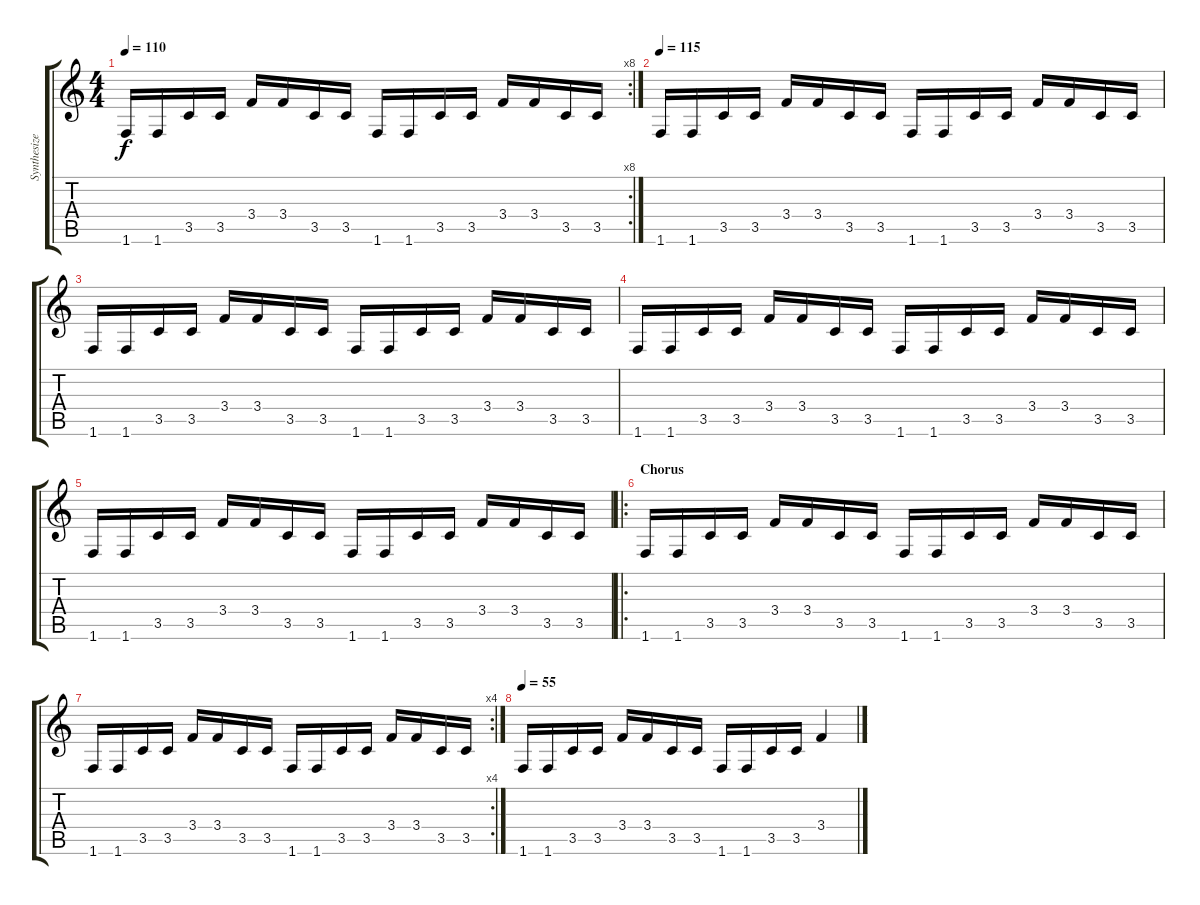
\track ("Synthesizer arr. for Guitar" "Synthesize") {instrument electricguitarmuted}
\staff {score tabs}
\tuning (E4 B3 G3 D3 A2 E2) {hide}
\rc 8
\ts (4 4)
\tempo 110
\clef g2
\ks c
1.6.16{dy f} 1.6.16 3.5.16 3.5.16 3.4.16 3.4.16 3.5.16 3.5.16 1.6.16 1.6.16 3.5.16 3.5.16 3.4.16 3.4.16 3.5.16 3.5.16 |
\tempo 115
1.6.16 1.6.16 3.5.16 3.5.16 3.4.16 3.4.16 3.5.16 3.5.16 1.6.16 1.6.16 3.5.16 3.5.16 3.4.16 3.4.16 3.5.16 3.5.16 |
1.6.16 1.6.16 3.5.16 3.5.16 3.4.16 3.4.16 3.5.16 3.5.16 1.6.16 1.6.16 3.5.16 3.5.16 3.4.16 3.4.16 3.5.16 3.5.16 |
1.6.16 1.6.16 3.5.16 3.5.16 3.4.16 3.4.16 3.5.16 3.5.16 1.6.16 1.6.16 3.5.16 3.5.16 3.4.16 3.4.16 3.5.16 3.5.16 |
1.6.16 1.6.16 3.5.16 3.5.16 3.4.16 3.4.16 3.5.16 3.5.16 1.6.16 1.6.16 3.5.16 3.5.16 3.4.16 3.4.16 3.5.16 3.5.16 |
\ro
\section ("" "Chorus")
1.6.16 1.6.16 3.5.16 3.5.16 3.4.16 3.4.16 3.5.16 3.5.16 1.6.16 1.6.16 3.5.16 3.5.16 3.4.16 3.4.16 3.5.16 3.5.16 |
\rc 4
1.6.16 1.6.16 3.5.16 3.5.16 3.4.16 3.4.16 3.5.16 3.5.16 1.6.16 1.6.16 3.5.16 3.5.16 3.4.16 3.4.16 3.5.16 3.5.16 |
\tempo 55
1.6.16 1.6.16 3.5.16 3.5.16 3.4.16 3.4.16 3.5.16 3.5.16 1.6.16 1.6.16 3.5.16 3.5.16 3.4.4
